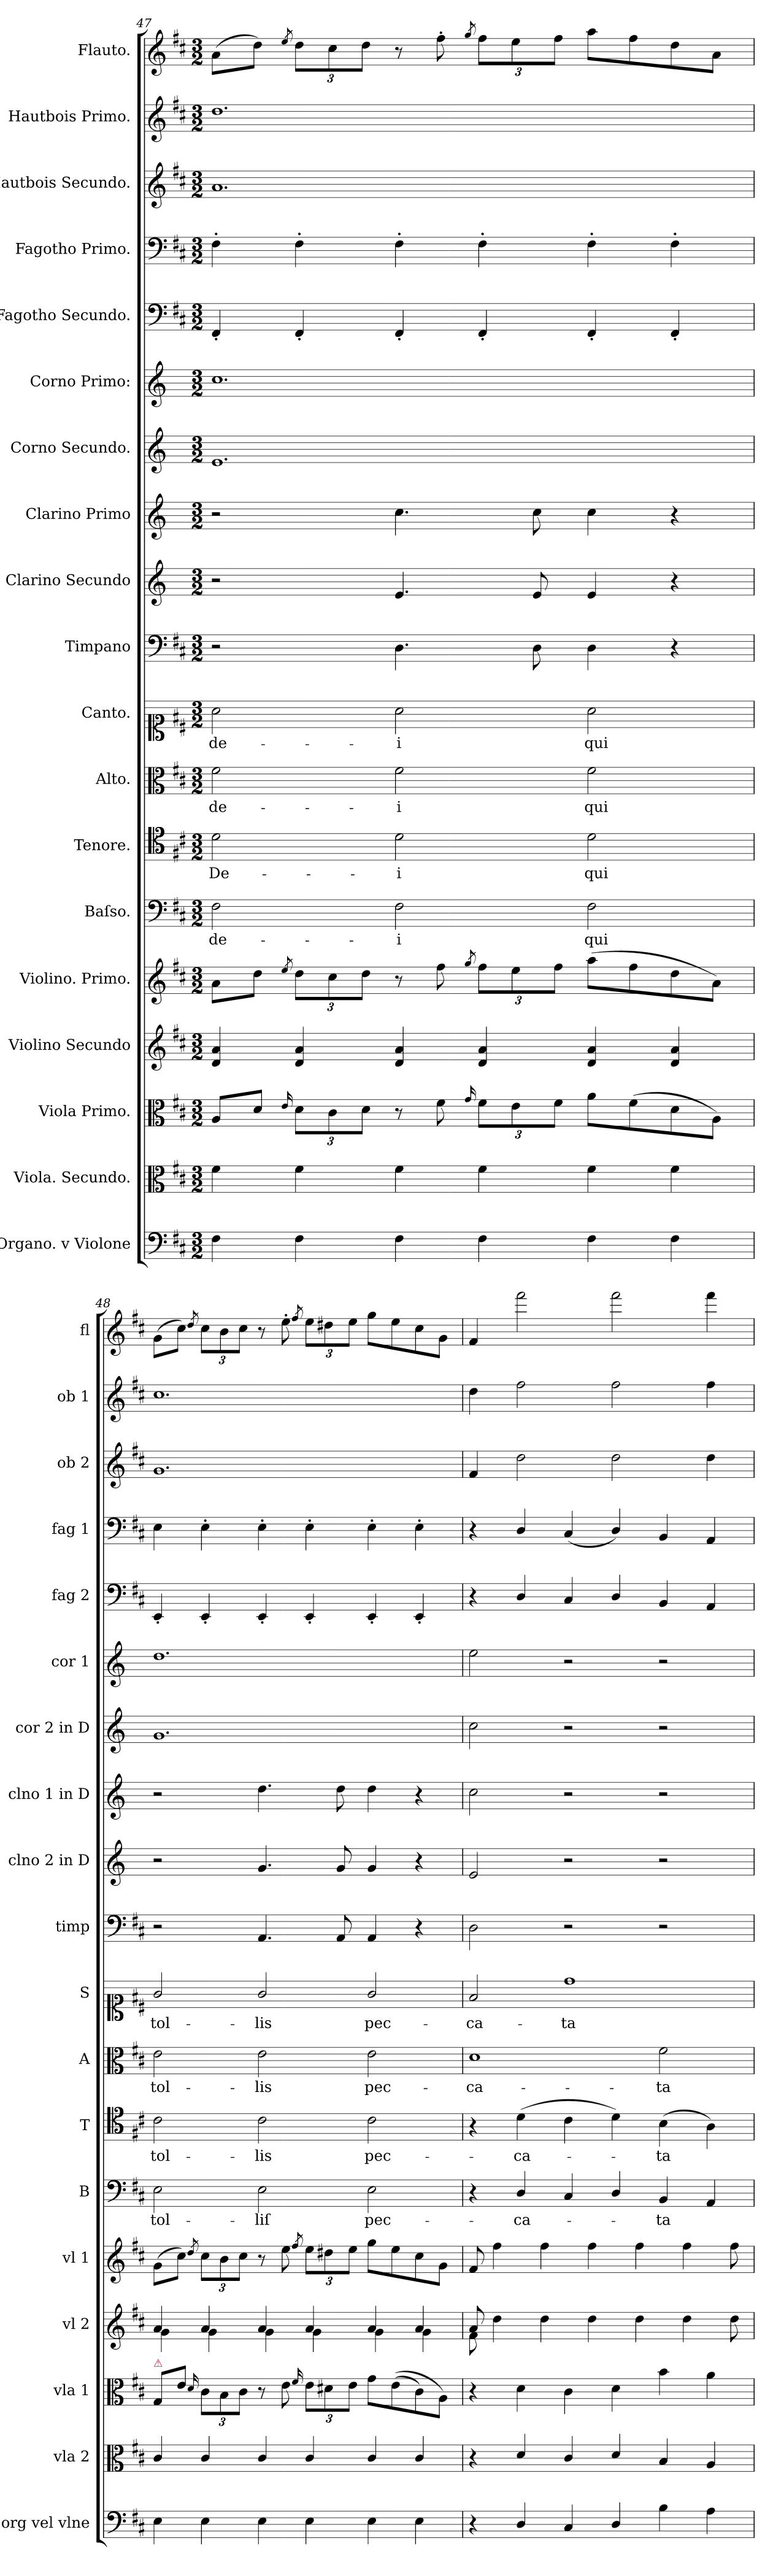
**kern	**kern	**kern	**kern	**kern	**kern	**text	**kern	**text	**kern	**text	**kern	**text	**kern	**kern	**kern	**kern	**kern	**kern	**kern	**kern	**kern	**kern
*part19	*part18	*part17	*part16	*part15	*part14	*part14	*part13	*part13	*part12	*part12	*part11	*part11	*part10	*part9	*part8	*part7	*part6	*part5	*part4	*part3	*part2	*part1
*staff19	*staff18	*staff17	*staff16	*staff15	*staff14	*staff14	*staff13	*staff13	*staff12	*staff12	*staff11	*staff11	*staff10	*staff9	*staff8	*staff7	*staff6	*staff5	*staff4	*staff3	*staff2	*staff1
*I"Organo. v Violone	*I"Viola. Secundo.	*I"Viola Primo.	*I"Violino Secundo	*I"Violino. Primo.	*I"Baſso.	*	*I"Tenore.	*	*I"Alto.	*	*I"Canto.	*	*I"Timpano	*I"Clarino Secundo	*I"Clarino Primo	*I"Corno Secundo.	*I"Corno Primo:	*I"Fagotho Secundo.	*I"Fagotho Primo.	*I"Hautbois Secundo.	*I"Hautbois Primo.	*I"Flauto.
*I'org vel vlne	*I'vla 2	*I'vla 1	*I'vl 2	*I'vl 1	*I'B	*	*I'T	*	*I'A	*	*I'S	*	*I'timp	*I'clno 2 in D	*I'clno 1 in D	*I'cor 2 in D	*I'cor 1	*I'fag 2	*I'fag 1	*I'ob 2	*I'ob 1	*I'fl
*clefF4	*clefC3	*clefC3	*clefG2	*clefG2	*clefF4	*	*clefC4	*	*clefC3	*	*clefC1	*	*clefF4	*clefG2	*clefG2	*clefG2	*clefG2	*clefF4	*clefF4	*clefG2	*clefG2	*clefG2
*	*	*	*	*	*	*	*	*	*	*	*	*	*	*ITrd-1c-2	*ITrd-1c-2	*ITrd-1c-2	*ITrd-1c-2	*	*	*	*	*
*k[f#c#]	*k[f#c#]	*k[f#c#]	*k[f#c#]	*k[f#c#]	*k[f#c#]	*	*k[f#c#]	*	*k[f#c#]	*	*k[f#c#]	*	*k[f#c#]	*k[f#c#]	*k[f#c#]	*k[f#c#]	*k[f#c#]	*k[f#c#]	*k[f#c#]	*k[f#c#]	*k[f#c#]	*k[f#c#]
*D:	*D:	*D:	*D:	*D:	*D:	*	*D:	*	*D:	*	*D:	*	*D:	*D:	*D:	*D:	*D:	*D:	*D:	*D:	*D:	*D:
*M3/2	*M3/2	*M3/2	*M3/2	*M3/2	*M3/2	*	*M3/2	*	*M3/2	*	*M3/2	*	*M3/2	*M3/2	*M3/2	*M3/2	*M3/2	*M3/2	*M3/2	*M3/2	*M3/2	*M3/2
=47	=47	=47	=47	=47	=47	=47	=47	=47	=47	=47	=47	=47	=47	=47	=47	=47	=47	=47	=47	=47	=47	=47
4F#\	4f#\	8A/L	4d/ 4a/	8a\L	2F#\	de-	2d\	De-	2f#\	de-	2a\	de-	2r	2r	2r	1.f#	1.dd	4FF#'/	4F#'\	1.a	1.dd	(8a\L
.	.	8d/J	.	8dd\J	.	.	.	.	.	.	.	.	.	.	.	.	.	.	.	.	.	8dd\J)
.	.	16qqe/	.	8qee/	.	.	.	.	.	.	.	.	.	.	.	.	.	.	.	.	.	8qee/
4F#\	4f#\	12d\L	4d/ 4a/	12dd\L	.	.	.	.	.	.	.	.	.	.	.	.	.	4FF#'/	4F#'\	.	.	12dd\L
.	.	12c#\	.	12cc#\	.	.	.	.	.	.	.	.	.	.	.	.	.	.	.	.	.	12cc#\
.	.	12d\J	.	12dd\J	.	.	.	.	.	.	.	.	.	.	.	.	.	.	.	.	.	12dd\J
4F#\	4f#\	8r	4d/ 4a/	8r	2F#\	-i	2d\	-i	2f#\	-i	2a\	-i	4.D\	4.f#/	4.dd\	.	.	4FF#'/	4F#'\	.	.	8r
.	.	8f#\	.	8ff#\	.	.	.	.	.	.	.	.	.	.	.	.	.	.	.	.	.	8ff#'\
.	.	16qqg/	.	8qgg/	.	.	.	.	.	.	.	.	.	.	.	.	.	.	.	.	.	8qgg/
4F#\	4f#\	12f#\L	4d/ 4a/	12ff#\L	.	.	.	.	.	.	.	.	.	.	.	.	.	4FF#'/	4F#'\	.	.	12ff#\L
.	.	12e\	.	12ee\	.	.	.	.	.	.	.	.	.	.	.	.	.	.	.	.	.	12ee\
.	.	.	.	.	.	.	.	.	.	.	.	.	8D\	8f#/	8dd\	.	.	.	.	.	.	.
.	.	12f#\J	.	12ff#\J	.	.	.	.	.	.	.	.	.	.	.	.	.	.	.	.	.	12ff#\J
4F#\	4f#\	8a\L	4d/ 4a/	(8aa\L	2F#\	qui	2d\	qui	2f#\	qui	2a\	qui	4D\	4f#/	4dd\	.	.	4FF#'/	4F#'\	.	.	8aa\L
.	.	(8f#\	.	8ff#\	.	.	.	.	.	.	.	.	.	.	.	.	.	.	.	.	.	8ff#\
4F#\	4f#\	8d\	4d/ 4a/	8dd\	.	.	.	.	.	.	.	.	4r	4r	4r	.	.	4FF#'/	4F#'\	.	.	8dd\
.	.	8A\J)	.	8a\J)	.	.	.	.	.	.	.	.	.	.	.	.	.	.	.	.	.	8a\J
=48	=48	=48	=48	=48	=48	=48	=48	=48	=48	=48	=48	=48	=48	=48	=48	=48	=48	=48	=48	=48	=48	=48
*	*	*	*^	*	*	*	*	*	*	*	*	*	*	*	*	*	*	*	*	*	*	*
!	!	!LO:TX:a:color=crimson:t=⚠	!	!	!	!	!	!	!	!	!	!	!	!	!	!	!	!	!	!	!	!	!
4E\	4c#/	8G/L	4a/	4g\	(8g\L	2E\	tol-	2c#\	tol-	2e\	tol-	2g/	tol-	2r	2r	2r	1.a	1.ee	4EE'/	4E\	1.g	1.cc#	(8g\L
.	.	8e\J	.	.	8cc#\J)	.	.	.	.	.	.	.	.	.	.	.	.	.	.	.	.	.	8cc#\J)
.	.	16qqd/	.	.	8qdd/	.	.	.	.	.	.	.	.	.	.	.	.	.	.	.	.	.	8qdd/
4E\	4c#/	12c#\L	4a/	4g\	12cc#\L	.	.	.	.	.	.	.	.	.	.	.	.	.	4EE'/	4E'\	.	.	12cc#\L
.	.	12B\	.	.	12b\	.	.	.	.	.	.	.	.	.	.	.	.	.	.	.	.	.	12b\
.	.	12c#\J	.	.	12cc#\J	.	.	.	.	.	.	.	.	.	.	.	.	.	.	.	.	.	12cc#\J
4E\	4c#/	8r	4a/	4g\	8r	2E\	-liſ	2c#\	-lis	2e\	-lis	2g/	-lis	4.AA/	4.a/	4.ee\	.	.	4EE'/	4E'\	.	.	8r
.	.	8e\	.	.	8ee\	.	.	.	.	.	.	.	.	.	.	.	.	.	.	.	.	.	8ee'\
.	.	16qqf#/	.	.	8qff#/	.	.	.	.	.	.	.	.	.	.	.	.	.	.	.	.	.	8qff#/
4E\	4c#/	12e\L	4a/	4g\	12ee\L	.	.	.	.	.	.	.	.	.	.	.	.	.	4EE'/	4E'\	.	.	12ee\L
.	.	12d#X\	.	.	12dd#X\	.	.	.	.	.	.	.	.	.	.	.	.	.	.	.	.	.	12dd#X\
.	.	.	.	.	.	.	.	.	.	.	.	.	.	8AA/	8a/	8ee\	.	.	.	.	.	.	.
.	.	12e\J	.	.	12ee\J	.	.	.	.	.	.	.	.	.	.	.	.	.	.	.	.	.	12ee\J
4E\	4c#/	8g\L	4a/	4g\	8gg\L	2E\	pec-	2c#\	pec-	2e\	pec-	2g/	pec-	4AA/	4a/	4ee\	.	.	4EE'/	4E'\	.	.	8gg\L
.	.	((8e\	.	.	8ee\	.	.	.	.	.	.	.	.	.	.	.	.	.	.	.	.	.	8ee\
4E\	4c#/	8c#\)	4a/	4g\	8cc#\	.	.	.	.	.	.	.	.	4r	4r	4r	.	.	4EE'/	4E'\	.	.	8cc#\
.	.	8A\J)	.	.	8g\J	.	.	.	.	.	.	.	.	.	.	.	.	.	.	.	.	.	8g\J
=49	=49	=49	=49	=49	=49	=49	=49	=49	=49	=49	=49	=49	=49	=49	=49	=49	=49	=49	=49	=49	=49	=49	=49
4r	4r	4r	8a/	8f#\	8f#/	4r	.	4r	.	1d	-ca-	2f#/	-ca-	2D\	2f#/	2dd\	2dd\	2ff#\	4r	4r	4f#/	4dd\	4f#/
.	.	.	4dd\	8ryy	4ff#\	.	.	.	.	.	.	.	.	.	.	.	.	.	.	.	.	.	.
4D/	4d/	4d\	.	4ryy	.	4D/	-ca-	(4d\	-ca-	.	.	.	.	.	.	.	.	.	4D/	4D/	2dd\	2ff#\	2fff#\
.	.	.	4dd\	.	4ff#\	.	.	.	.	.	.	.	.	.	.	.	.	.	.	.	.	.	.
4C#/	4c#/	4c#\	.	2ryy	.	4C#/	.	4c#\	.	.	.	1dd	-ta	2r	2r	2r	2r	2r	4C#/	(4C#/	.	.	.
.	.	.	4dd\	.	4ff#\	.	.	.	.	.	.	.	.	.	.	.	.	.	.	.	.	.	.
4D/	4d/	4d\	.	.	.	4D/	.	4d\)	.	.	.	.	.	.	.	.	.	.	4D/	4D/)	2dd\	2ff#\	2fff#\
.	.	.	4dd\	.	4ff#\	.	.	.	.	.	.	.	.	.	.	.	.	.	.	.	.	.	.
4B\	4B/	4b\	.	2ryy	.	4BB/	-ta	(4B\	-ta	2f#\	-ta	.	.	2r	2r	2r	2r	2r	4BB/	4BB/	.	.	.
.	.	.	4dd\	.	4ff#\	.	.	.	.	.	.	.	.	.	.	.	.	.	.	.	.	.	.
4A\	4A/	4a\	.	.	.	4AA/	.	4A\)	.	.	.	.	.	.	.	.	.	.	4AA/	4AA/	4dd\	4ff#\	4fff#\
.	.	.	8dd\	.	8ff#\	.	.	.	.	.	.	.	.	.	.	.	.	.	.	.	.	.	.
*	*	*	*v	*v	*	*	*	*	*	*	*	*	*	*	*	*	*	*	*	*	*	*	*
=	=	=	=	=	=	=	=	=	=	=	=	=	=	=	=	=	=	=	=	=	=	=
*-	*-	*-	*-	*-	*-	*-	*-	*-	*-	*-	*-	*-	*-	*-	*-	*-	*-	*-	*-	*-	*-	*-
